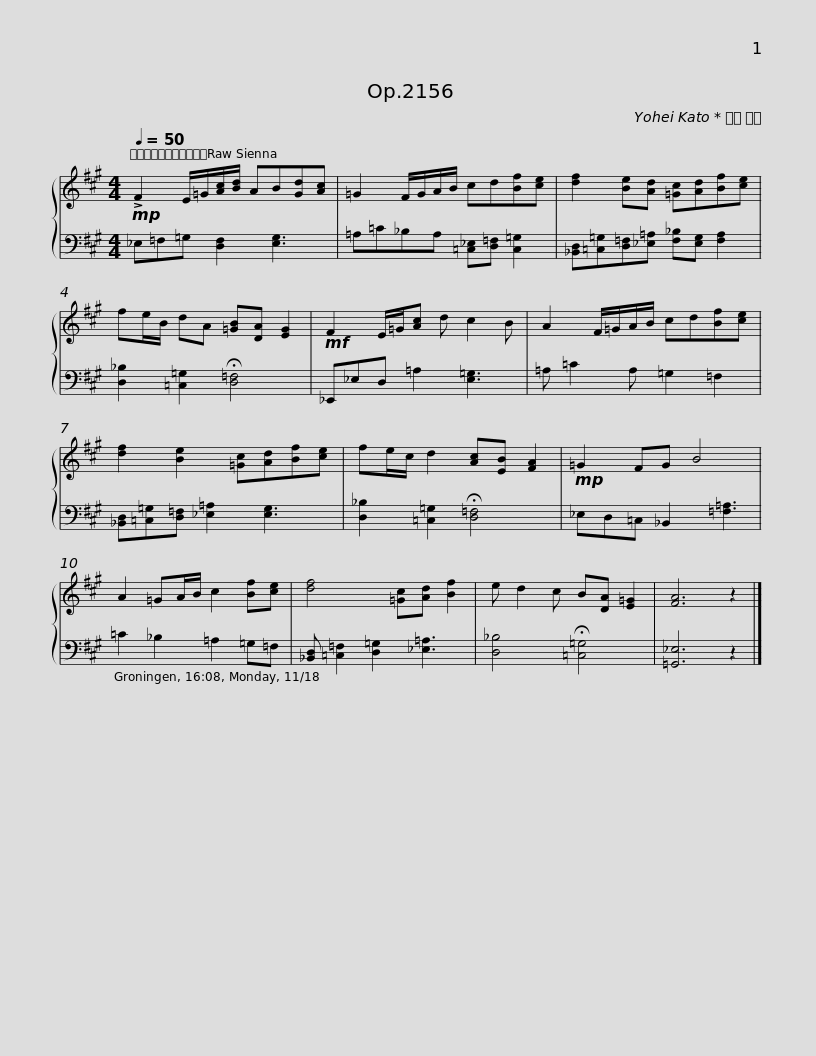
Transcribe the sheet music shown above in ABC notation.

X:1
%%score { 1 | 2 }
L:1/8
Q:1/4=50
M:4/4
I:linebreak $
K:A
V:1 treble
V:2 bass
V:1
!mp! !>!F2 E/=G/[Ac]/[Bd]/ AB[Gd][Ac] | =G2 F/G/A/B/ cd[Bf][ce] | [df]2 [Be][Ad] [=Gc][Ad][Bf][ce] | fe/B/ dA [=GB][DA] [EG]2 |$!mf! F2 E/=G/[Ac] d c2 B | %5
 A2 F/=G/A/B/ cd[Bf][ce] | [df]2 [Be]2 [=Gc][Ad][Bf][ce] | fe/c/ d2 [Ac][EB] [FA]2 |!mp! =G2 FG B4 |$ A2 =GA/B/ c2 [Bf][ce] | %10
 [df]4 [=Gc][Ad] [Bf]2 | e d2 c B[DA] [E=G]2 | [FA]6 z2 |] %13
V:2
 _E,=F,=G, [D,F,]2 [E,G,]3 | =A,=C_B,A, [=C,_E,][D,=F,] [C,=G,]2 | [_B,,D,][=C,=G,][D,=F,][_E,=A,] [F,_B,][E,G,] [F,A,]2 | [D,_B,]2 [=C,=G,]2 !fermata![D,=F,]4 |$ _E,,_E,D, =A,2 [E,=G,]3 | %5
 =A, =C2 A, =G,2 =F,2 | [_B,,D,][=C,=G,][D,=F,] [_E,=A,]2 [E,G,]3 | [D,_B,]2 [=C,=G,]2 !fermata![D,=F,]4 | _E,D,=C, _B,,2 [=F,=A,]3 |$ =C2 _B,2 =A,2 =G,=F, | %10
 [_B,,D,] [=C,=F,]2 [D,=G,]2 [_E,=A,]3 | [D,_B,]4 !fermata![=C,=G,]4 | [=G,,_E,]6 z2 |] %13
